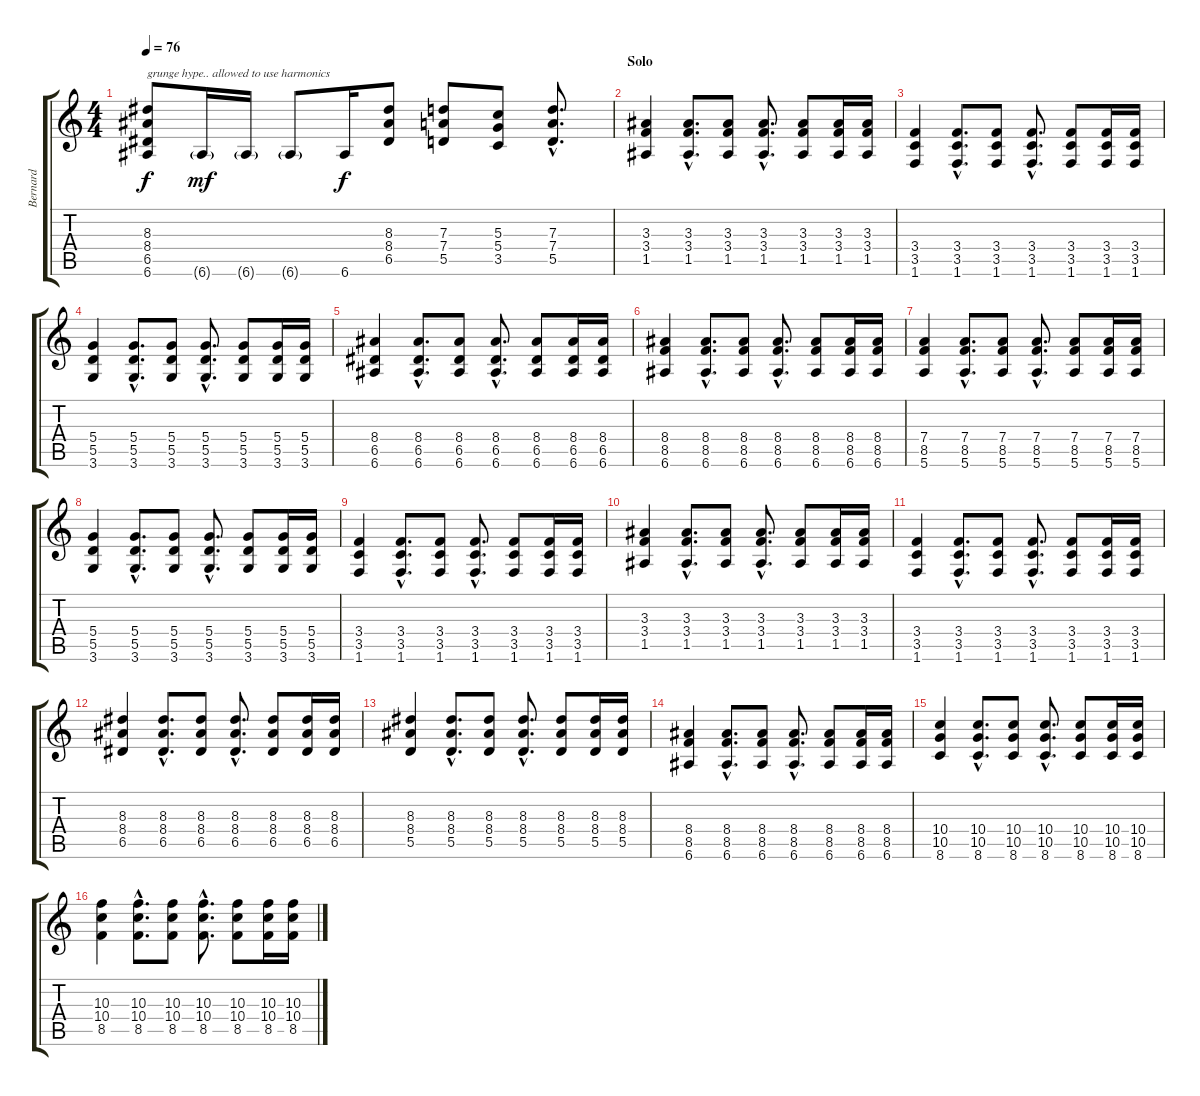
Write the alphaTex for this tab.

\track ("Bernard" "Bernard") {instrument overdrivenguitar}
\staff {score tabs}
\tuning (E4 B3 G3 D3 A2 E2) {hide}
\ts (4 4)
\tempo 76
\clef g2
\ks c
(8.3 8.4 6.5 6.6).8{txt "grunge hype.. allowed to use harmonics" dy f} 6.6{g}.16{dy mf} 6.6{g}.16 6.6{g}.8 6.6.16{dy f} (8.3 8.4 6.5).8 (7.3 7.4 5.5).8 (5.3 5.4 3.5).8 (7.3{hac} 7.4{hac} 5.5{hac}).8{d} |
\section ("" "Solo")
(3.3 3.4 1.5).4 (3.3{hac} 3.4{hac} 1.5{hac}).8{d} (3.3 3.4 1.5).8 (3.3{hac} 3.4{hac} 1.5{hac}).8{d} (3.3 3.4 1.5).8 (3.3 3.4 1.5).16 (3.3 3.4 1.5).16 |
(3.4 3.5 1.6).4 (3.4{hac} 3.5{hac} 1.6{hac}).8{d} (3.4 3.5 1.6).8 (3.4{hac} 3.5{hac} 1.6{hac}).8{d} (3.4 3.5 1.6).8 (3.4 3.5 1.6).16 (3.4 3.5 1.6).16 |
(5.4 5.5 3.6).4 (5.4{hac} 5.5{hac} 3.6{hac}).8{d} (5.4 5.5 3.6).8 (5.4{hac} 5.5{hac} 3.6{hac}).8{d} (5.4 5.5 3.6).8 (5.4 5.5 3.6).16 (5.4 5.5 3.6).16 |
(8.4 6.5 6.6).4 (8.4{hac} 6.5{hac} 6.6{hac}).8{d} (8.4 6.5 6.6).8 (8.4{hac} 6.5{hac} 6.6{hac}).8{d} (8.4 6.5 6.6).8 (8.4 6.5 6.6).16 (8.4 6.5 6.6).16 |
(8.4 8.5 6.6).4 (8.4{hac} 8.5{hac} 6.6{hac}).8{d} (8.4 8.5 6.6).8 (8.4{hac} 8.5{hac} 6.6{hac}).8{d} (8.4 8.5 6.6).8 (8.4 8.5 6.6).16 (8.4 8.5 6.6).16 |
(7.4 8.5 5.6).4 (7.4{hac} 8.5{hac} 5.6{hac}).8{d} (7.4 8.5 5.6).8 (7.4{hac} 8.5{hac} 5.6{hac}).8{d} (7.4 8.5 5.6).8 (7.4 8.5 5.6).16 (7.4 8.5 5.6).16 |
(5.4 5.5 3.6).4 (5.4{hac} 5.5{hac} 3.6{hac}).8{d} (5.4 5.5 3.6).8 (5.4{hac} 5.5{hac} 3.6{hac}).8{d} (5.4 5.5 3.6).8 (5.4 5.5 3.6).16 (5.4 5.5 3.6).16 |
(3.4 3.5 1.6).4 (3.4{hac} 3.5{hac} 1.6{hac}).8{d} (3.4 3.5 1.6).8 (3.4{hac} 3.5{hac} 1.6{hac}).8{d} (3.4 3.5 1.6).8 (3.4 3.5 1.6).16 (3.4 3.5 1.6).16 |
(3.3 3.4 1.5).4 (3.3{hac} 3.4{hac} 1.5{hac}).8{d} (3.3 3.4 1.5).8 (3.3{hac} 3.4{hac} 1.5{hac}).8{d} (3.3 3.4 1.5).8 (3.3 3.4 1.5).16 (3.3 3.4 1.5).16 |
(3.4 3.5 1.6).4 (3.4{hac} 3.5{hac} 1.6{hac}).8{d} (3.4 3.5 1.6).8 (3.4{hac} 3.5{hac} 1.6{hac}).8{d} (3.4 3.5 1.6).8 (3.4 3.5 1.6).16 (3.4 3.5 1.6).16 |
(8.3 8.4 6.5).4 (8.3{hac} 8.4{hac} 6.5{hac}).8{d} (8.3 8.4 6.5).8 (8.3{hac} 8.4{hac} 6.5{hac}).8{d} (8.3 8.4 6.5).8 (8.3 8.4 6.5).16 (8.3 8.4 6.5).16 |
(8.3 8.4 5.5).4 (8.3{hac} 8.4{hac} 5.5{hac}).8{d} (8.3 8.4 5.5).8 (8.3{hac} 8.4{hac} 5.5{hac}).8{d} (8.3 8.4 5.5).8 (8.3 8.4 5.5).16 (8.3 8.4 5.5).16 |
(8.4 8.5 6.6).4 (8.4{hac} 8.5{hac} 6.6{hac}).8{d} (8.4 8.5 6.6).8 (8.4{hac} 8.5{hac} 6.6{hac}).8{d} (8.4 8.5 6.6).8 (8.4 8.5 6.6).16 (8.4 8.5 6.6).16 |
(10.4 10.5 8.6).4 (10.4{hac} 10.5{hac} 8.6{hac}).8{d} (10.4 10.5 8.6).8 (10.4{hac} 10.5{hac} 8.6{hac}).8{d} (10.4 10.5 8.6).8 (10.4 10.5 8.6).16 (10.4 10.5 8.6).16 |
(10.3 10.4 8.5).4 (10.3{hac} 10.4{hac} 8.5{hac}).8{d} (10.3 10.4 8.5).8 (10.3{hac} 10.4{hac} 8.5{hac}).8{d} (10.3 10.4 8.5).8 (10.3 10.4 8.5).16 (10.3 10.4 8.5).16
